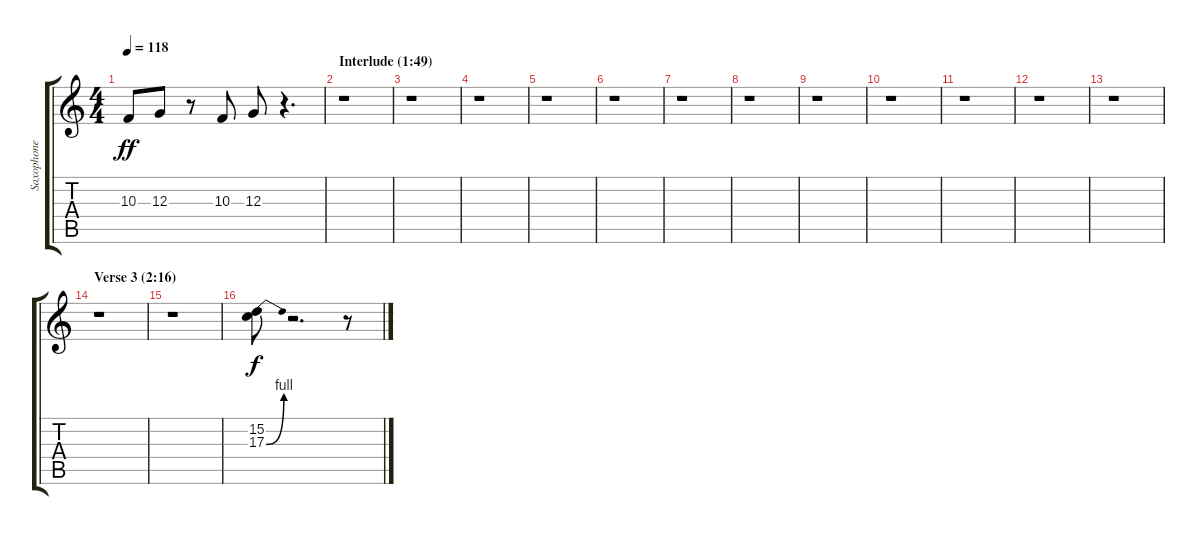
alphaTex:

\track ("Saxophone" "Saxophone") {instrument tenorsax}
\staff {score tabs}
\tuning (E4 B3 G3 D3 A2 E2) {hide}
\ts (4 4)
\tempo 118
\clef g2
\ks c
10.3.8{dy ff} 12.3.8 r.8 10.3.8 12.3.8 r.4{d} |
\section ("" "Interlude (1:49)")
r.1 |
r.1 |
r.1 |
r.1 |
r.1 |
r.1 |
r.1 |
r.1 |
r.1 |
r.1 |
r.1 |
r.1 |
\section ("" "Verse 3 (2:16)")
r.1 |
r.1 |
(15.2 17.3{be (bend 0 0 60 4)}).8{dy f} r.2{d} r.8
